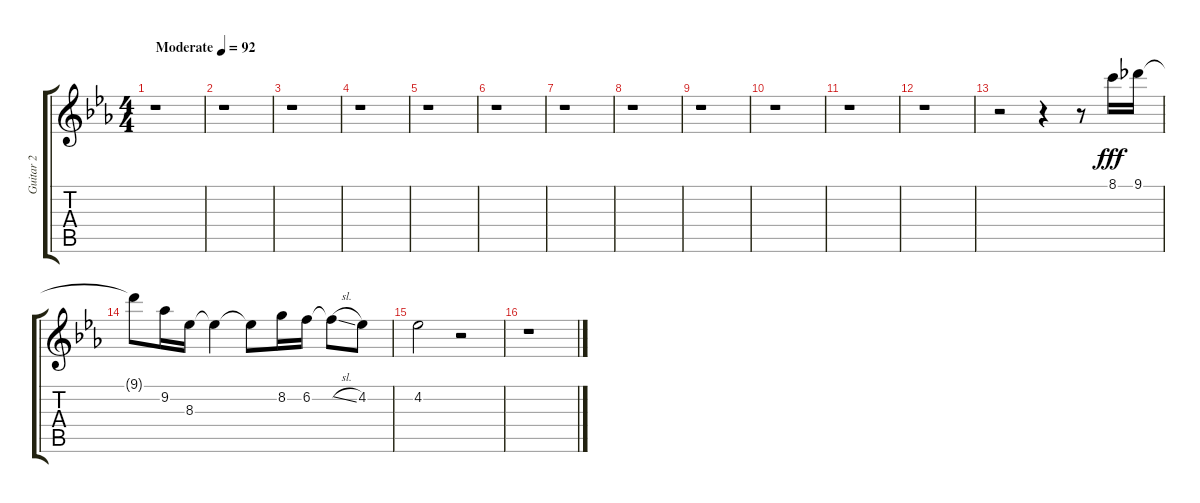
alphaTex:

\track ("Guitar 2" "Guitar 2") {instrument distortionguitar}
\staff {score tabs}
\tuning (E4 B3 G3 D3 A2 E2) {hide}
\ts (4 4)
\tempo (92 "Moderate")
\clef g2
\ks eb
r.1{dy fff instrument distortionguitar} |
r.1 |
r.1 |
r.1 |
r.1 |
r.1 |
r.1 |
r.1 |
r.1 |
r.1 |
r.1 |
r.1 |
r.2 r.4 r.8 8.1.16 9.1.16 |
9.1{t}.8 9.2.16 8.3.16 8.3{t}.4 8.3{t}.8 8.2.16 6.2.16 6.2{sl t}.8 4.2.8 |
4.2.2 r.2 |
r.1
